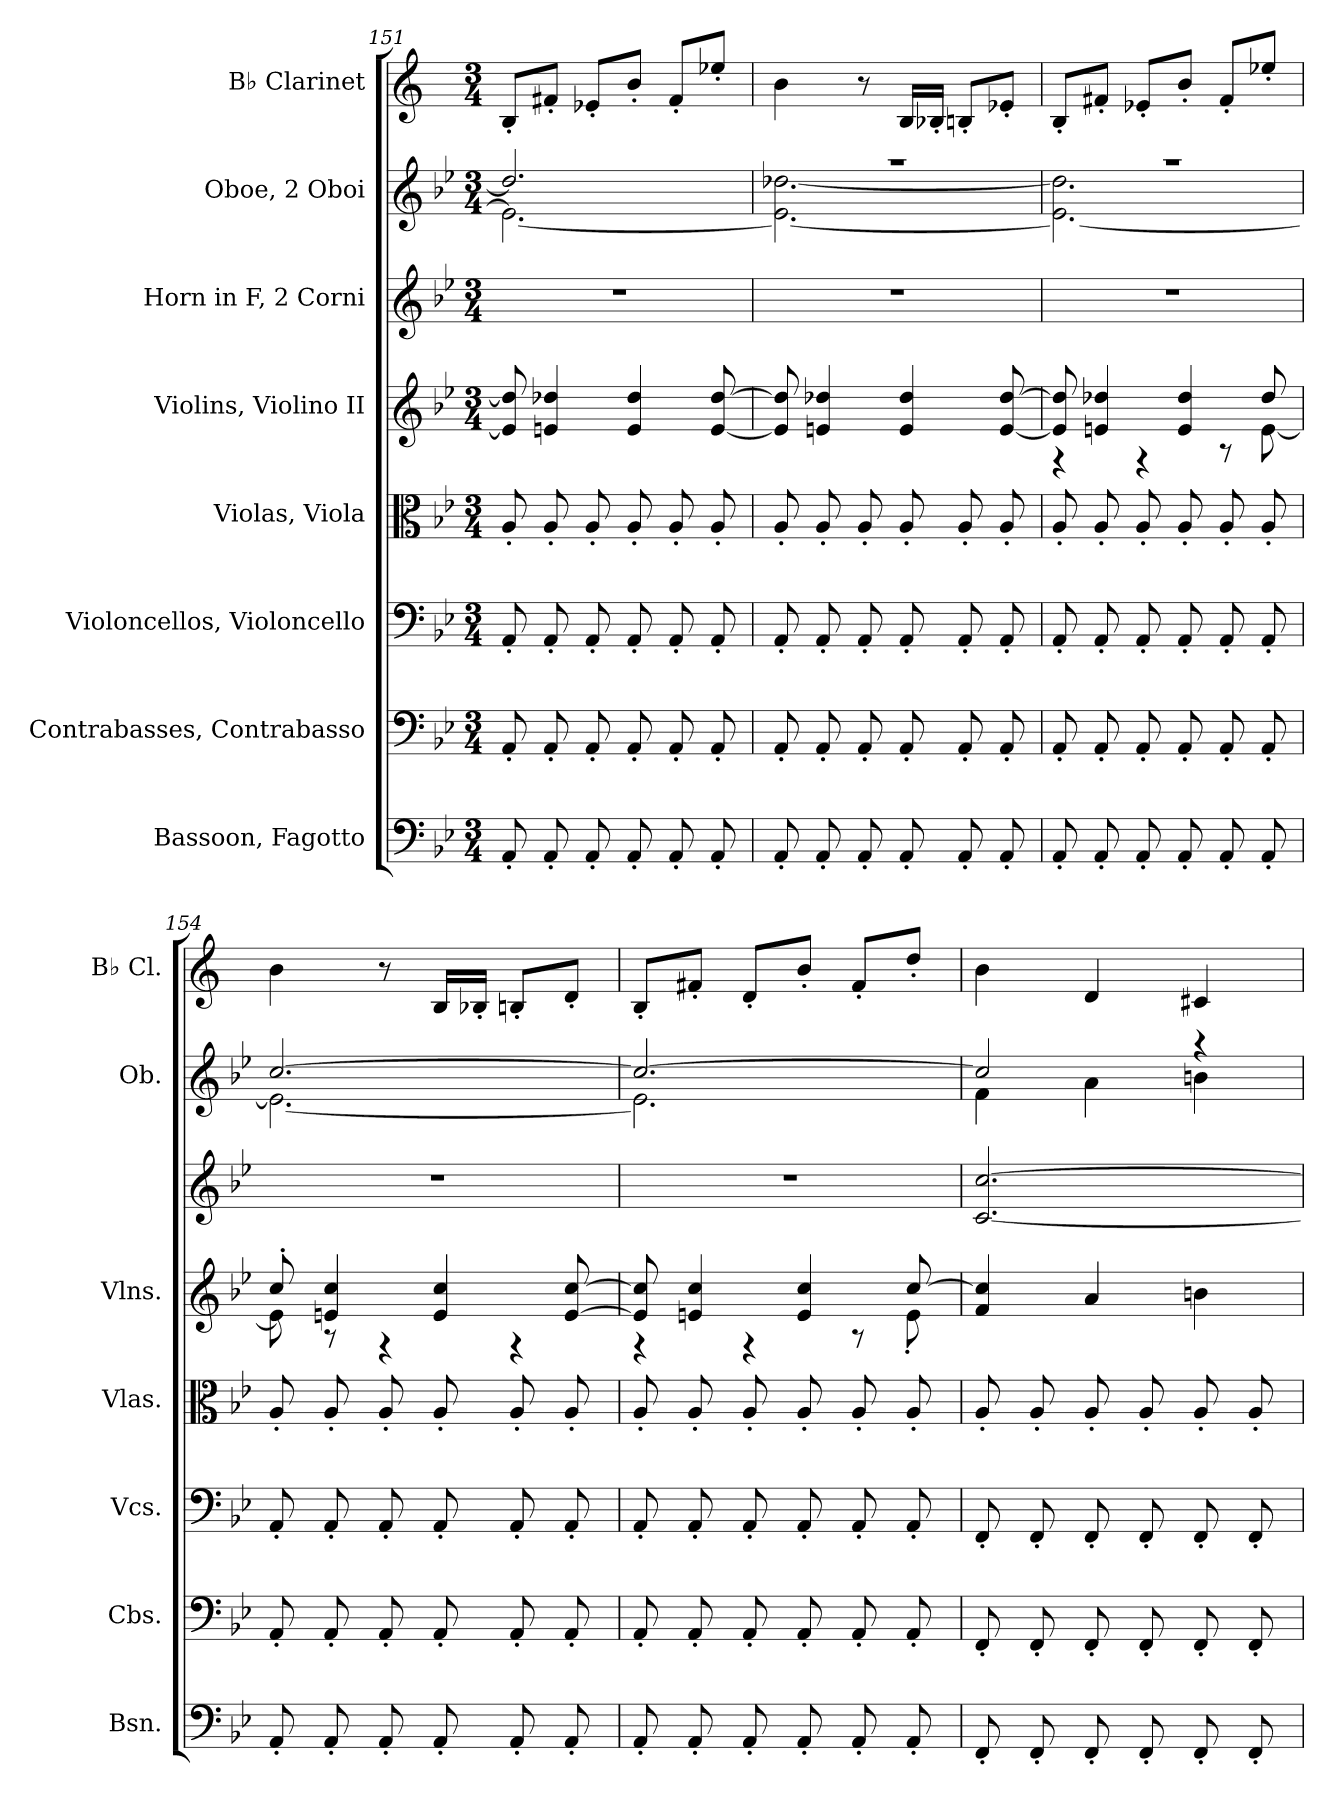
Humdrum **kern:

**kern	**kern	**kern	**kern	**kern	**kern	**kern	**kern
*part8	*part7	*part6	*part5	*part4	*part3	*part2	*part1
*staff8	*staff7	*staff6	*staff5	*staff4	*staff3	*staff2	*staff1
*I"Bassoon, Fagotto	*I"Contrabasses, Contrabasso	*I"Violoncellos, Violoncello	*I"Violas, Viola	*I"Violins, Violino II	*I"Horn in F, 2 Corni	*I"Oboe, 2 Oboi	*I"B♭ Clarinet
*I'Bsn.	*I'Cbs.	*I'Vcs.	*I'Vlas.	*I'Vlns.	*	*I'Ob.	*I'B♭ Cl.
*clefF4	*clefF4	*clefF4	*clefC3	*clefG2	*clefG2	*clefG2	*clefG2
*	*ITrd7c12	*	*	*	*ITrd4c7	*	*ITrd1c2
*k[b-e-]	*k[b-e-]	*k[b-e-]	*k[b-e-]	*k[b-e-]	*k[b-e-a-]	*k[b-e-]	*k[b-e-]
*M3/4	*M3/4	*M3/4	*M3/4	*M3/4	*M3/4	*M3/4	*M3/4
=151	=151	=151	=151	=151	=151	=151	=151
*	*	*	*	*	*	*^	*
8AA'/	8AAA'/	8AA'/	8A'/	8e/] 8dd-/]	2.r	2.dd-/]	2.e\_	8A'/L
8AA'/	8AAA'/	8AA'/	8A'/	4en/ 4dd-X/	.	.	.	8en'/J
8AA'/	8AAA'/	8AA'/	8A'/	.	.	.	.	8d-X'/L
8AA'/	8AAA'/	8AA'/	8A'/	4e/ 4dd-/	.	.	.	8a'/J
8AA'/	8AAA'/	8AA'/	8A'/	.	.	.	.	8e'/L
8AA'/	8AAA'/	8AA'/	8A'/	[8e/ [8dd-/	.	.	.	8dd-X'/J
=152	=152	=152	=152	=152	=152	=152	=152	=152
8AA'/	8AAA'/	8AA'/	8A'/	8e/] 8dd-/]	2.r	2.r	2.e\_ [2.dd-X\	4a\
8AA'/	8AAA'/	8AA'/	8A'/	4en/ 4dd-X/	.	.	.	.
8AA'/	8AAA'/	8AA'/	8A'/	.	.	.	.	8r
8AA'/	8AAA'/	8AA'/	8A'/	4e/ 4dd-/	.	.	.	16A/LL
.	.	.	.	.	.	.	.	16A-X'/JJ
8AA'/	8AAA'/	8AA'/	8A'/	.	.	.	.	8An'/L
8AA'/	8AAA'/	8AA'/	8A'/	[8e/ [8dd-/	.	.	.	8d-X'/J
=153	=153	=153	=153	=153	=153	=153	=153	=153
*	*	*	*	*^	*	*	*	*
8AA'/	8AAA'/	8AA'/	8A'/	8e/] 8dd-/]	4r	2.r	2.r	2.e\_ 2.dd-\]	8A'/L
8AA'/	8AAA'/	8AA'/	8A'/	4en/ 4dd-X/	.	.	.	.	8en'/J
8AA'/	8AAA'/	8AA'/	8A'/	.	4r	.	.	.	8d-X'/L
8AA'/	8AAA'/	8AA'/	8A'/	4e/ 4dd-/	.	.	.	.	8a'/J
8AA'/	8AAA'/	8AA'/	8A'/	.	8r	.	.	.	8e'/L
8AA'/	8AAA'/	8AA'/	8A'/	8dd-/	[8e\	.	.	.	8dd-X'/J
=154	=154	=154	=154	=154	=154	=154	=154	=154	=154
8AA'/	8AAA'/	8AA'/	8A'/	8cc'/	8e\]	2.r	[2.cc/	2.e\_	4a\
8AA'/	8AAA'/	8AA'/	8A'/	4en/ 4cc/	8r	.	.	.	.
8AA'/	8AAA'/	8AA'/	8A'/	.	4r	.	.	.	8r
8AA'/	8AAA'/	8AA'/	8A'/	4e/ 4cc/	.	.	.	.	16A/LL
.	.	.	.	.	.	.	.	.	16A-X'/JJ
8AA'/	8AAA'/	8AA'/	8A'/	.	4r	.	.	.	8An'/L
8AA'/	8AAA'/	8AA'/	8A'/	[8e/ [8cc/	.	.	.	.	8c'/J
!!LO:LB:g=z
=155	=155	=155	=155	=155	=155	=155	=155	=155	=155
8AA'/	8AAA'/	8AA'/	8A'/	8e/] 8cc/]	4r	2.r	2.cc/_	2.e\]	8A'/L
8AA'/	8AAA'/	8AA'/	8A'/	4en/ 4cc/	.	.	.	.	8en'/J
8AA'/	8AAA'/	8AA'/	8A'/	.	4r	.	.	.	8c'/L
8AA'/	8AAA'/	8AA'/	8A'/	4e/ 4cc/	.	.	.	.	8a'/J
8AA'/	8AAA'/	8AA'/	8A'/	.	8r	.	.	.	8e'/L
8AA'/	8AAA'/	8AA'/	8A'/	[8cc/	8e'\	.	.	.	8cc'/J
*	*	*	*	*v	*v	*	*	*	*
=156	=156	=156	=156	=156	=156	=156	=156	=156
8FF'/	8FFF'/	8FF'/	8A'/	4f/ 4cc/]	[2.F/ [2.f/	2cc/]	4f\	4a\
8FF'/	8FFF'/	8FF'/	8A'/	.	.	.	.	.
8FF'/	8FFF'/	8FF'/	8A'/	4a/	.	.	4a\	4c/
8FF'/	8FFF'/	8FF'/	8A'/	.	.	.	.	.
8FF'/	8FFF'/	8FF'/	8A'/	4bn\	.	4r	4bn\	4Bn/
8FF'/	8FFF'/	8FF'/	8A'/	.	.	.	.	.
*	*	*	*	*	*	*v	*v	*
=	=	=	=	=	=	=	=
*-	*-	*-	*-	*-	*-	*-	*-
